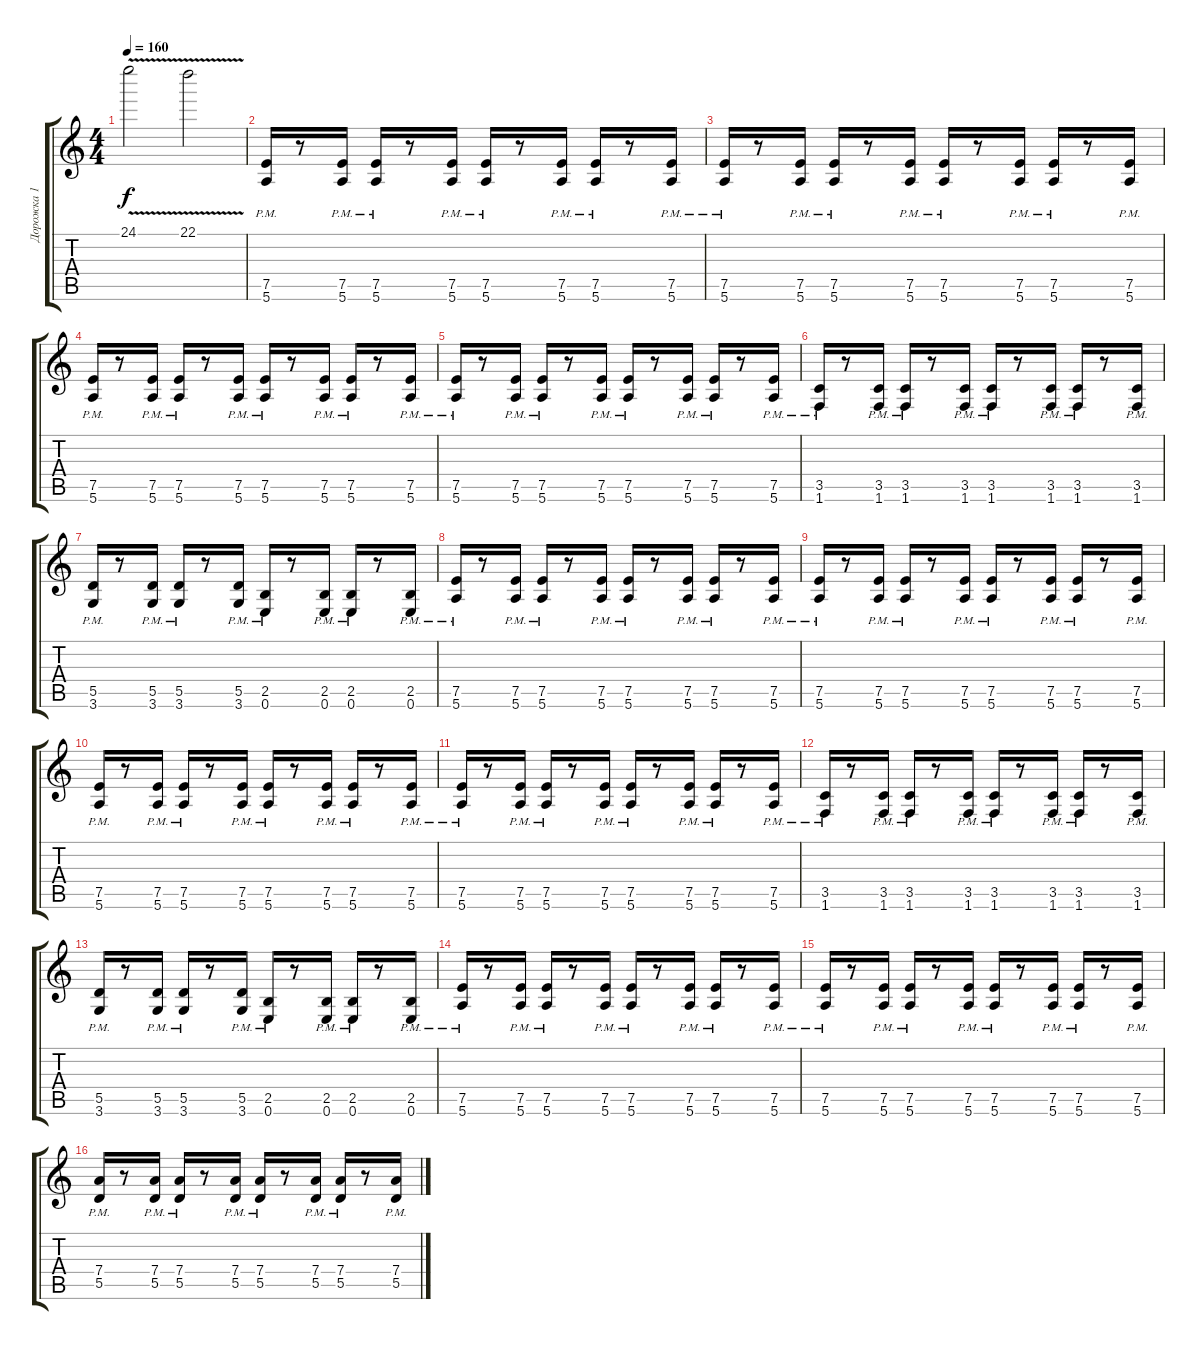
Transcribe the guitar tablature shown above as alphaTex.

\track ("Дорожка 1" "Дорожка 1") {instrument distortionguitar}
\staff {score tabs}
\tuning (E4 B3 G3 D3 A2 E2) {hide}
\ts (4 4)
\tempo 160
\clef g2
\ks c
24.1{v}.2{dy f} 22.1{v}.2 |
(7.5{pm} 5.6{pm}).16 r.8 (7.5{pm} 5.6{pm}).16 (7.5{pm} 5.6{pm}).16 r.8 (7.5{pm} 5.6{pm}).16 (7.5{pm} 5.6{pm}).16 r.8 (7.5{pm} 5.6{pm}).16 (7.5{pm} 5.6{pm}).16 r.8 (7.5{pm} 5.6{pm}).16 |
(7.5{pm} 5.6{pm}).16 r.8 (7.5{pm} 5.6{pm}).16 (7.5{pm} 5.6{pm}).16 r.8 (7.5{pm} 5.6{pm}).16 (7.5{pm} 5.6{pm}).16 r.8 (7.5{pm} 5.6{pm}).16 (7.5{pm} 5.6{pm}).16 r.8 (7.5{pm} 5.6{pm}).16 |
(7.5{pm} 5.6{pm}).16 r.8 (7.5{pm} 5.6{pm}).16 (7.5{pm} 5.6{pm}).16 r.8 (7.5{pm} 5.6{pm}).16 (7.5{pm} 5.6{pm}).16 r.8 (7.5{pm} 5.6{pm}).16 (7.5{pm} 5.6{pm}).16 r.8 (7.5{pm} 5.6{pm}).16 |
(7.5{pm} 5.6{pm}).16 r.8 (7.5{pm} 5.6{pm}).16 (7.5{pm} 5.6{pm}).16 r.8 (7.5{pm} 5.6{pm}).16 (7.5{pm} 5.6{pm}).16 r.8 (7.5{pm} 5.6{pm}).16 (7.5{pm} 5.6{pm}).16 r.8 (7.5{pm} 5.6{pm}).16 |
(3.5{pm} 1.6{pm}).16 r.8 (3.5{pm} 1.6{pm}).16 (3.5{pm} 1.6{pm}).16 r.8 (3.5{pm} 1.6{pm}).16 (3.5{pm} 1.6{pm}).16 r.8 (3.5{pm} 1.6{pm}).16 (3.5{pm} 1.6{pm}).16 r.8 (3.5{pm} 1.6{pm}).16 |
(5.5{pm} 3.6{pm}).16 r.8 (5.5{pm} 3.6{pm}).16 (5.5{pm} 3.6{pm}).16 r.8 (5.5{pm} 3.6{pm}).16 (2.5{pm} 0.6{pm}).16 r.8 (2.5{pm} 0.6{pm}).16 (2.5{pm} 0.6{pm}).16 r.8 (2.5{pm} 0.6{pm}).16 |
(7.5{pm} 5.6{pm}).16 r.8 (7.5{pm} 5.6{pm}).16 (7.5{pm} 5.6{pm}).16 r.8 (7.5{pm} 5.6{pm}).16 (7.5{pm} 5.6{pm}).16 r.8 (7.5{pm} 5.6{pm}).16 (7.5{pm} 5.6{pm}).16 r.8 (7.5{pm} 5.6{pm}).16 |
(7.5{pm} 5.6{pm}).16 r.8 (7.5{pm} 5.6{pm}).16 (7.5{pm} 5.6{pm}).16 r.8 (7.5{pm} 5.6{pm}).16 (7.5{pm} 5.6{pm}).16 r.8 (7.5{pm} 5.6{pm}).16 (7.5{pm} 5.6{pm}).16 r.8 (7.5{pm} 5.6{pm}).16 |
(7.5{pm} 5.6{pm}).16 r.8 (7.5{pm} 5.6{pm}).16 (7.5{pm} 5.6{pm}).16 r.8 (7.5{pm} 5.6{pm}).16 (7.5{pm} 5.6{pm}).16 r.8 (7.5{pm} 5.6{pm}).16 (7.5{pm} 5.6{pm}).16 r.8 (7.5{pm} 5.6{pm}).16 |
(7.5{pm} 5.6{pm}).16 r.8 (7.5{pm} 5.6{pm}).16 (7.5{pm} 5.6{pm}).16 r.8 (7.5{pm} 5.6{pm}).16 (7.5{pm} 5.6{pm}).16 r.8 (7.5{pm} 5.6{pm}).16 (7.5{pm} 5.6{pm}).16 r.8 (7.5{pm} 5.6{pm}).16 |
(3.5{pm} 1.6{pm}).16 r.8 (3.5{pm} 1.6{pm}).16 (3.5{pm} 1.6{pm}).16 r.8 (3.5{pm} 1.6{pm}).16 (3.5{pm} 1.6{pm}).16 r.8 (3.5{pm} 1.6{pm}).16 (3.5{pm} 1.6{pm}).16 r.8 (3.5{pm} 1.6{pm}).16 |
(5.5{pm} 3.6{pm}).16 r.8 (5.5{pm} 3.6{pm}).16 (5.5{pm} 3.6{pm}).16 r.8 (5.5{pm} 3.6{pm}).16 (2.5{pm} 0.6{pm}).16 r.8 (2.5{pm} 0.6{pm}).16 (2.5{pm} 0.6{pm}).16 r.8 (2.5{pm} 0.6{pm}).16 |
(7.5{pm} 5.6{pm}).16 r.8 (7.5{pm} 5.6{pm}).16 (7.5{pm} 5.6{pm}).16 r.8 (7.5{pm} 5.6{pm}).16 (7.5{pm} 5.6{pm}).16 r.8 (7.5{pm} 5.6{pm}).16 (7.5{pm} 5.6{pm}).16 r.8 (7.5{pm} 5.6{pm}).16 |
(7.5{pm} 5.6{pm}).16 r.8 (7.5{pm} 5.6{pm}).16 (7.5{pm} 5.6{pm}).16 r.8 (7.5{pm} 5.6{pm}).16 (7.5{pm} 5.6{pm}).16 r.8 (7.5{pm} 5.6{pm}).16 (7.5{pm} 5.6{pm}).16 r.8 (7.5{pm} 5.6{pm}).16 |
(7.4 5.5{pm}).16 r.8 (7.4 5.5{pm}).16 (7.4 5.5{pm}).16 r.8 (7.4 5.5{pm}).16 (7.4 5.5{pm}).16 r.8 (7.4 5.5{pm}).16 (7.4 5.5{pm}).16 r.8 (7.4 5.5{pm}).16
